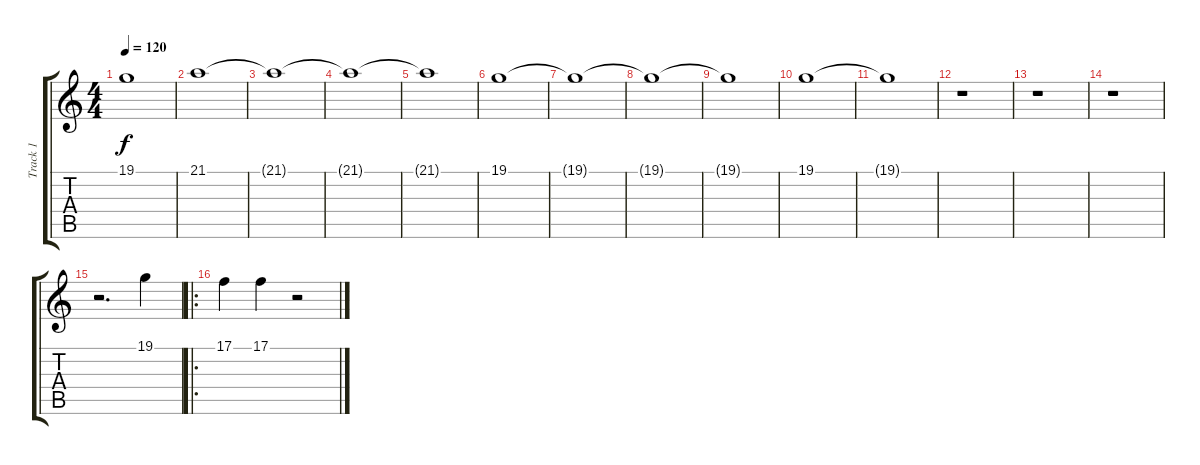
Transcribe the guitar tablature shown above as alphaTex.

\track ("Track 1" "Track 1") {instrument stringensemble1}
\staff {score tabs}
\tuning (C4 G3 Eb3 Bb2 F2 C2) {hide}
\ts (4 4)
\tempo 120
\clef g2
\ks c
19.1.1{dy f} |
21.1.1 |
21.1{t}.1 |
21.1{t}.1 |
21.1{t}.1 |
19.1.1 |
19.1{t}.1 |
19.1{t}.1 |
19.1{t}.1 |
19.1.1 |
19.1{t}.1 |
r.1 |
r.1 |
r.1 |
r.2{d} 19.1.4 |
\ro
17.1.4 17.1.4 r.2
